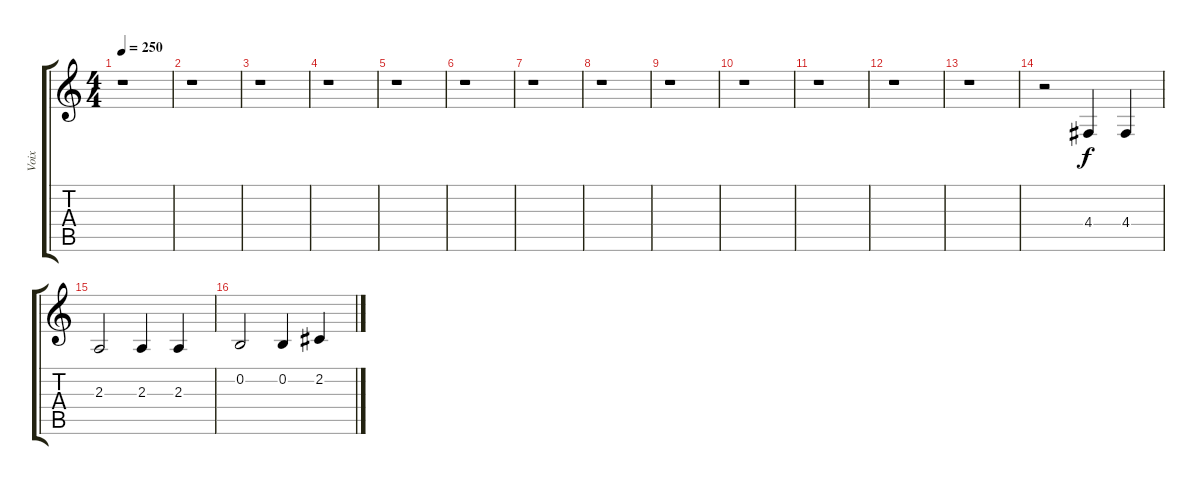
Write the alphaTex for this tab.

\track ("Voix" "Voix") {instrument sopranosax}
\staff {score tabs}
\tuning (E4 B3 G3 D3 A2 E2) {hide}
\ts (4 4)
\tempo 250
\clef g2
\ks c
r.1{dy f instrument sopranosax} |
r.1 |
r.1 |
r.1 |
r.1 |
r.1 |
r.1 |
r.1 |
r.1 |
r.1 |
r.1 |
r.1 |
r.1 |
r.2 4.4.4 4.4.4 |
2.3.2 2.3.4 2.3.4 |
0.2.2 0.2.4 2.2.4
